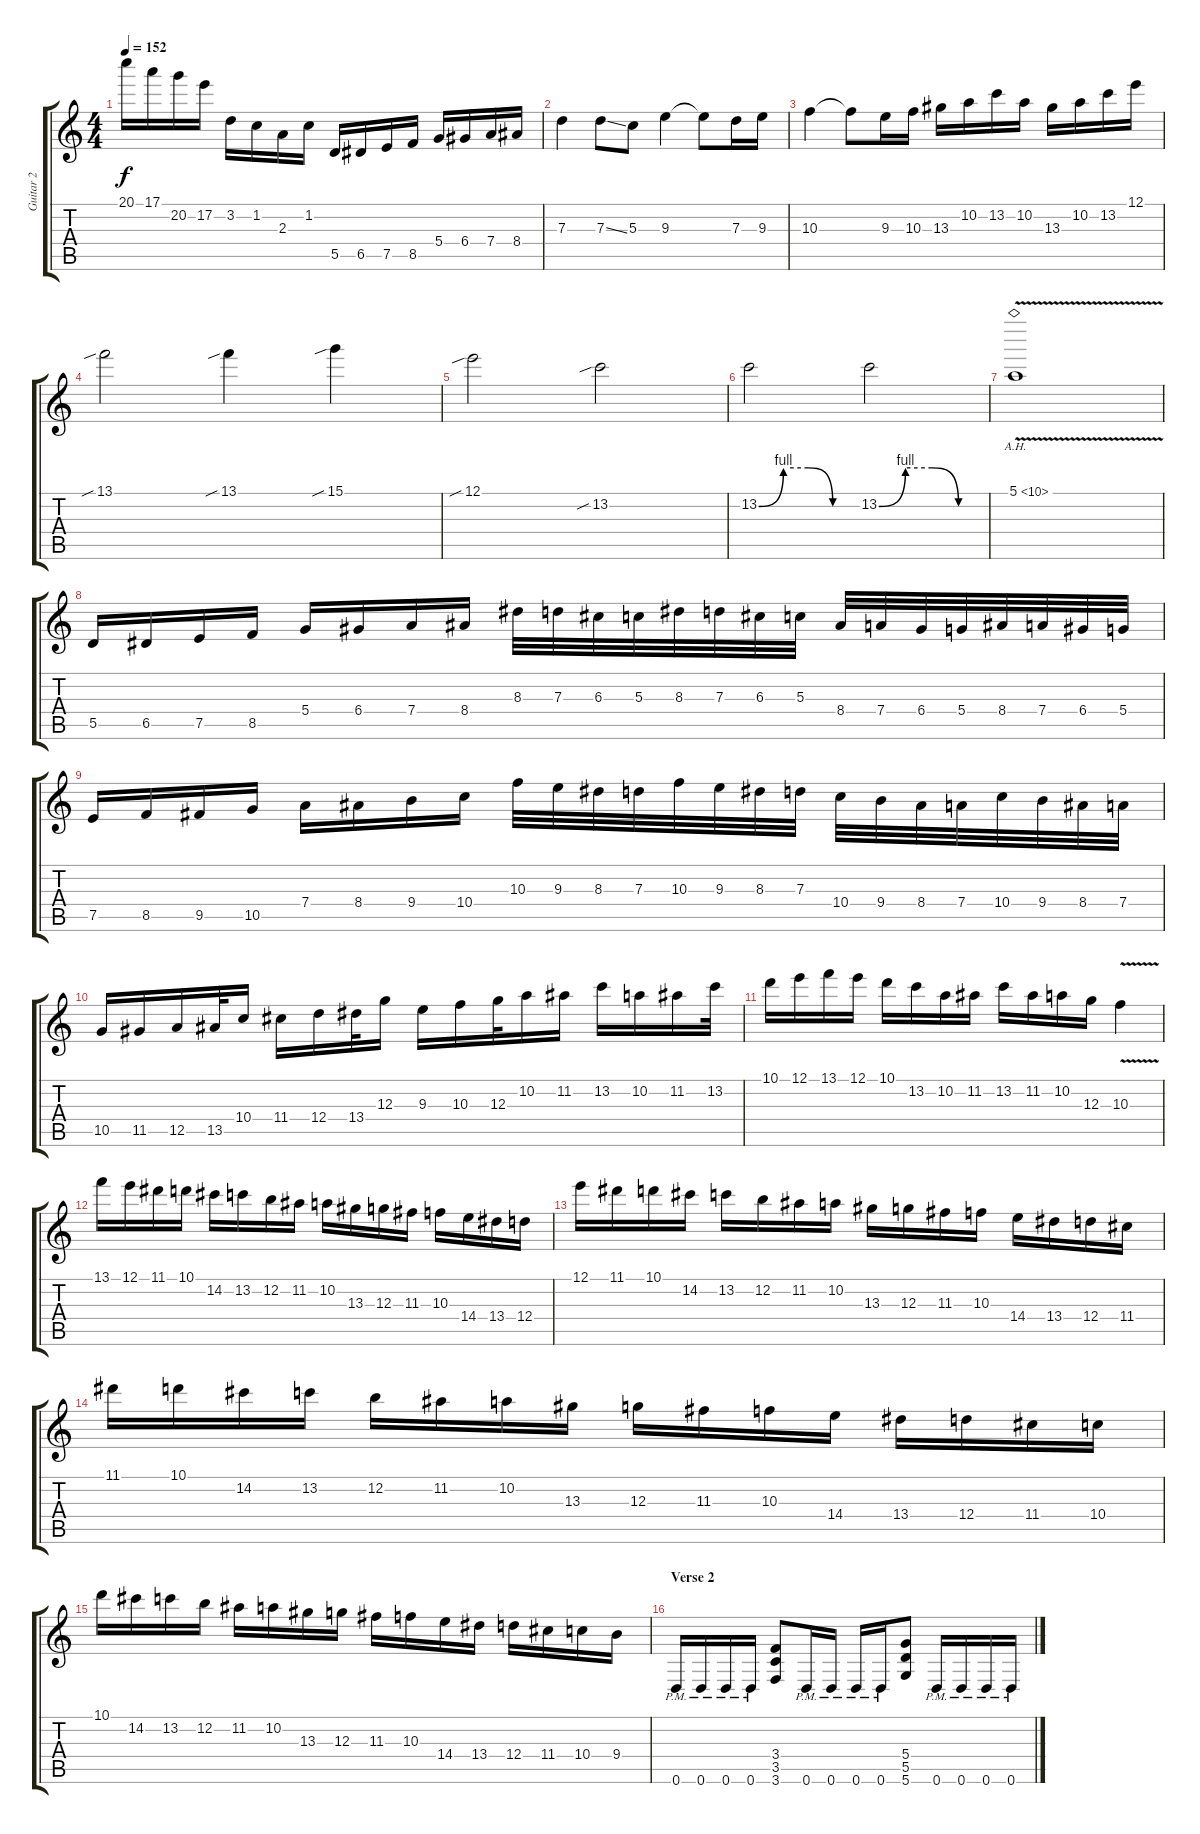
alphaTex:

\track ("Guitar 2" "Guitar 2") {instrument distortionguitar}
\staff {score tabs}
\tuning (E4 B3 G3 D3 A2 D2) {hide}
\ts (4 4)
\tempo 152
\clef g2
\ks c
20.1.16{dy f} 17.1.16 20.2.16 17.2.16 3.2.16 1.2.16 2.3.16 1.2.16 5.5.16 6.5.16 7.5.16 8.5.16 5.4.16 6.4.16 7.4.16 8.4.16 |
7.3.4 7.3{ss}.8 5.3.8 9.3.4 9.3{t}.8 7.3.16 9.3.16 |
10.3.4 10.3{t}.8 9.3.16 10.3.16 13.3.16 10.2.16 13.2.16 10.2.16 13.3.16 10.2.16 13.2.16 12.1.16 |
13.1{sib}.2 13.1{sib}.4 15.1{sib}.4 |
12.1{sib}.2 13.2{sib}.2 |
13.2{be (custom 0 0 15 4 30 4 45 0 60 0)}.2 13.2{be (custom 0 0 15 4 30 4 45 0 60 0)}.2 |
5.1{ah 5 v}.1 |
5.5.16 6.5.16 7.5.16 8.5.16 5.4.16 6.4.16 7.4.16 8.4.16 8.3.32 7.3.32 6.3.32 5.3.32 8.3.32 7.3.32 6.3.32 5.3.32 8.4.32 7.4.32 6.4.32 5.4.32 8.4.32 7.4.32 6.4.32 5.4.32 |
7.5.16 8.5.16 9.5.16 10.5.16 7.4.16 8.4.16 9.4.16 10.4.16 10.3.32 9.3.32 8.3.32 7.3.32 10.3.32 9.3.32 8.3.32 7.3.32 10.4.32 9.4.32 8.4.32 7.4.32 10.4.32 9.4.32 8.4.32 7.4.32 |
10.5.16 11.5.16 12.5.16 13.5.32 10.4.16 11.4.16 12.4.16 13.4.32 12.3.16 9.3.16 10.3.16 12.3.32 10.2.16 11.2.16 13.2.16 10.2.16 11.2.16 13.2.32 |
10.1.16 12.1.16 13.1.16 12.1.16 10.1.16 13.2.16 10.2.16 11.2.16 13.2.16 11.2.16 10.2.16 12.3.16 10.3{v}.4 |
13.1.16 12.1.16 11.1.16 10.1.16 14.2.16 13.2.16 12.2.16 11.2.16 10.2.16 13.3.16 12.3.16 11.3.16 10.3.16 14.4.16 13.4.16 12.4.16 |
12.1.16 11.1.16 10.1.16 14.2.16 13.2.16 12.2.16 11.2.16 10.2.16 13.3.16 12.3.16 11.3.16 10.3.16 14.4.16 13.4.16 12.4.16 11.4.16 |
11.1.16 10.1.16 14.2.16 13.2.16 12.2.16 11.2.16 10.2.16 13.3.16 12.3.16 11.3.16 10.3.16 14.4.16 13.4.16 12.4.16 11.4.16 10.4.16 |
10.1.16 14.2.16 13.2.16 12.2.16 11.2.16 10.2.16 13.3.16 12.3.16 11.3.16 10.3.16 14.4.16 13.4.16 12.4.16 11.4.16 10.4.16 9.4.16 |
\section ("" "Verse 2")
0.6{pm}.16 0.6{pm}.16 0.6{pm}.16 0.6{pm}.16 (3.4 3.5 3.6).8 0.6{pm}.16 0.6{pm}.16 0.6{pm}.16 0.6{pm}.16 (5.4 5.5 5.6).8 0.6{pm}.16 0.6{pm}.16 0.6{pm}.16 0.6{pm}.16
